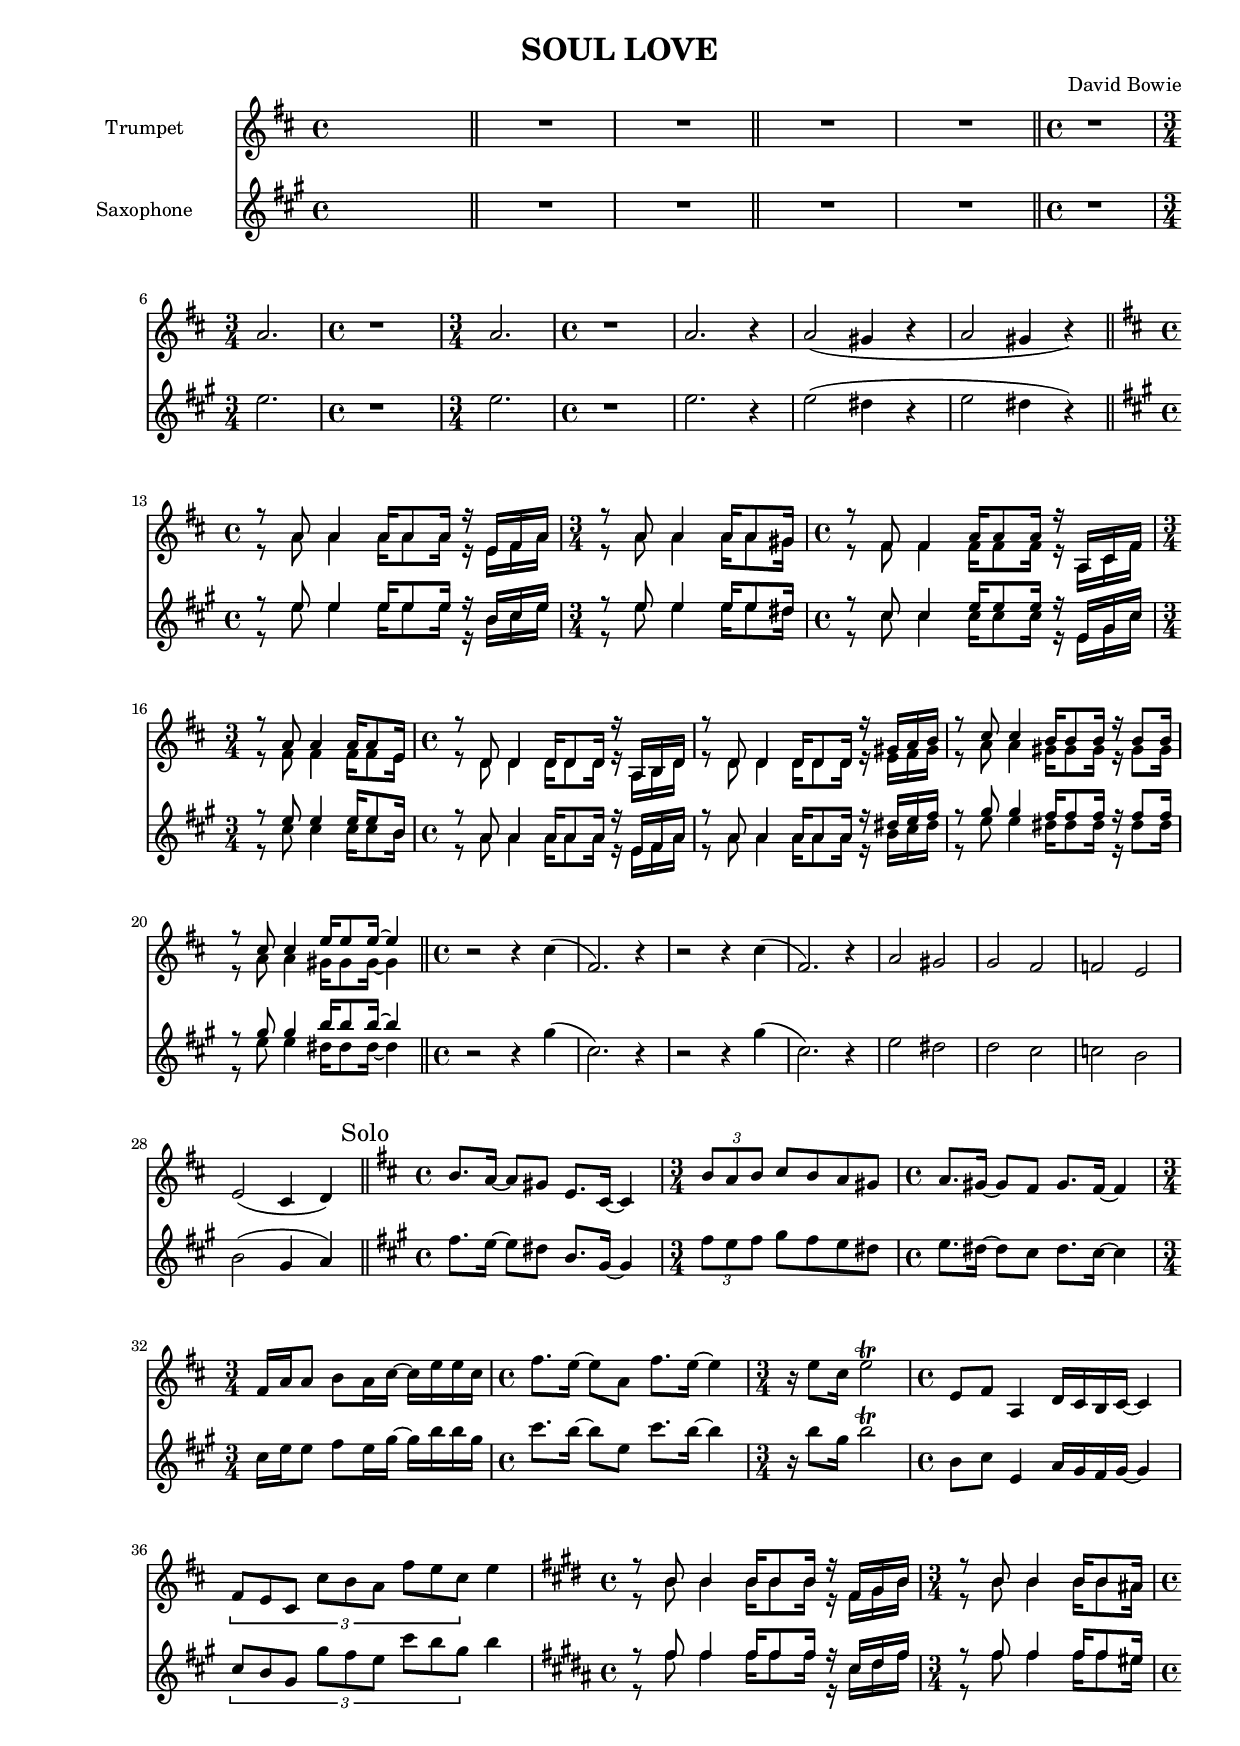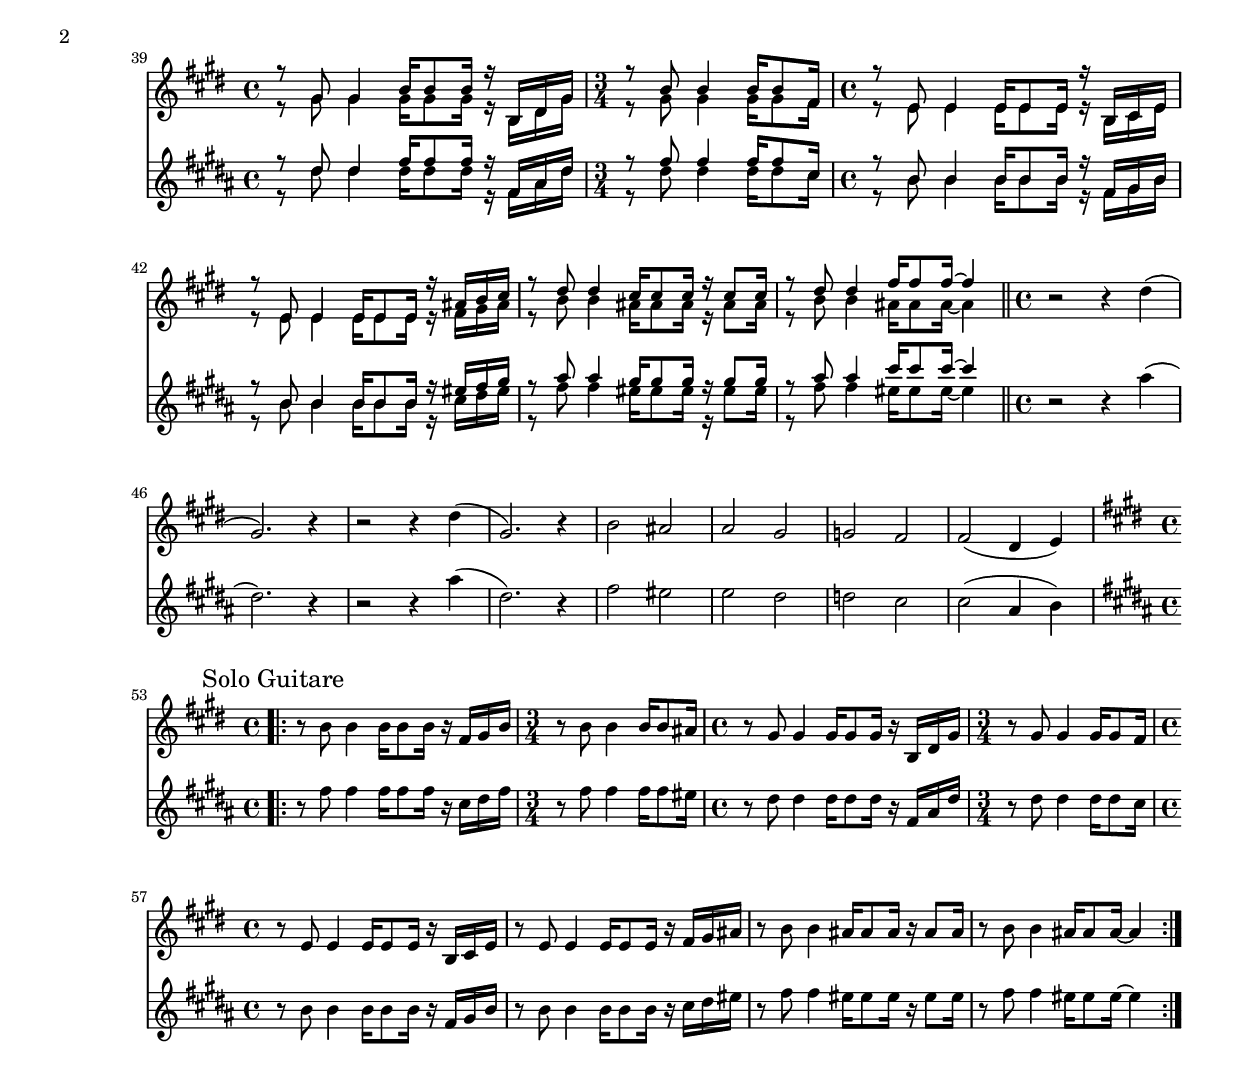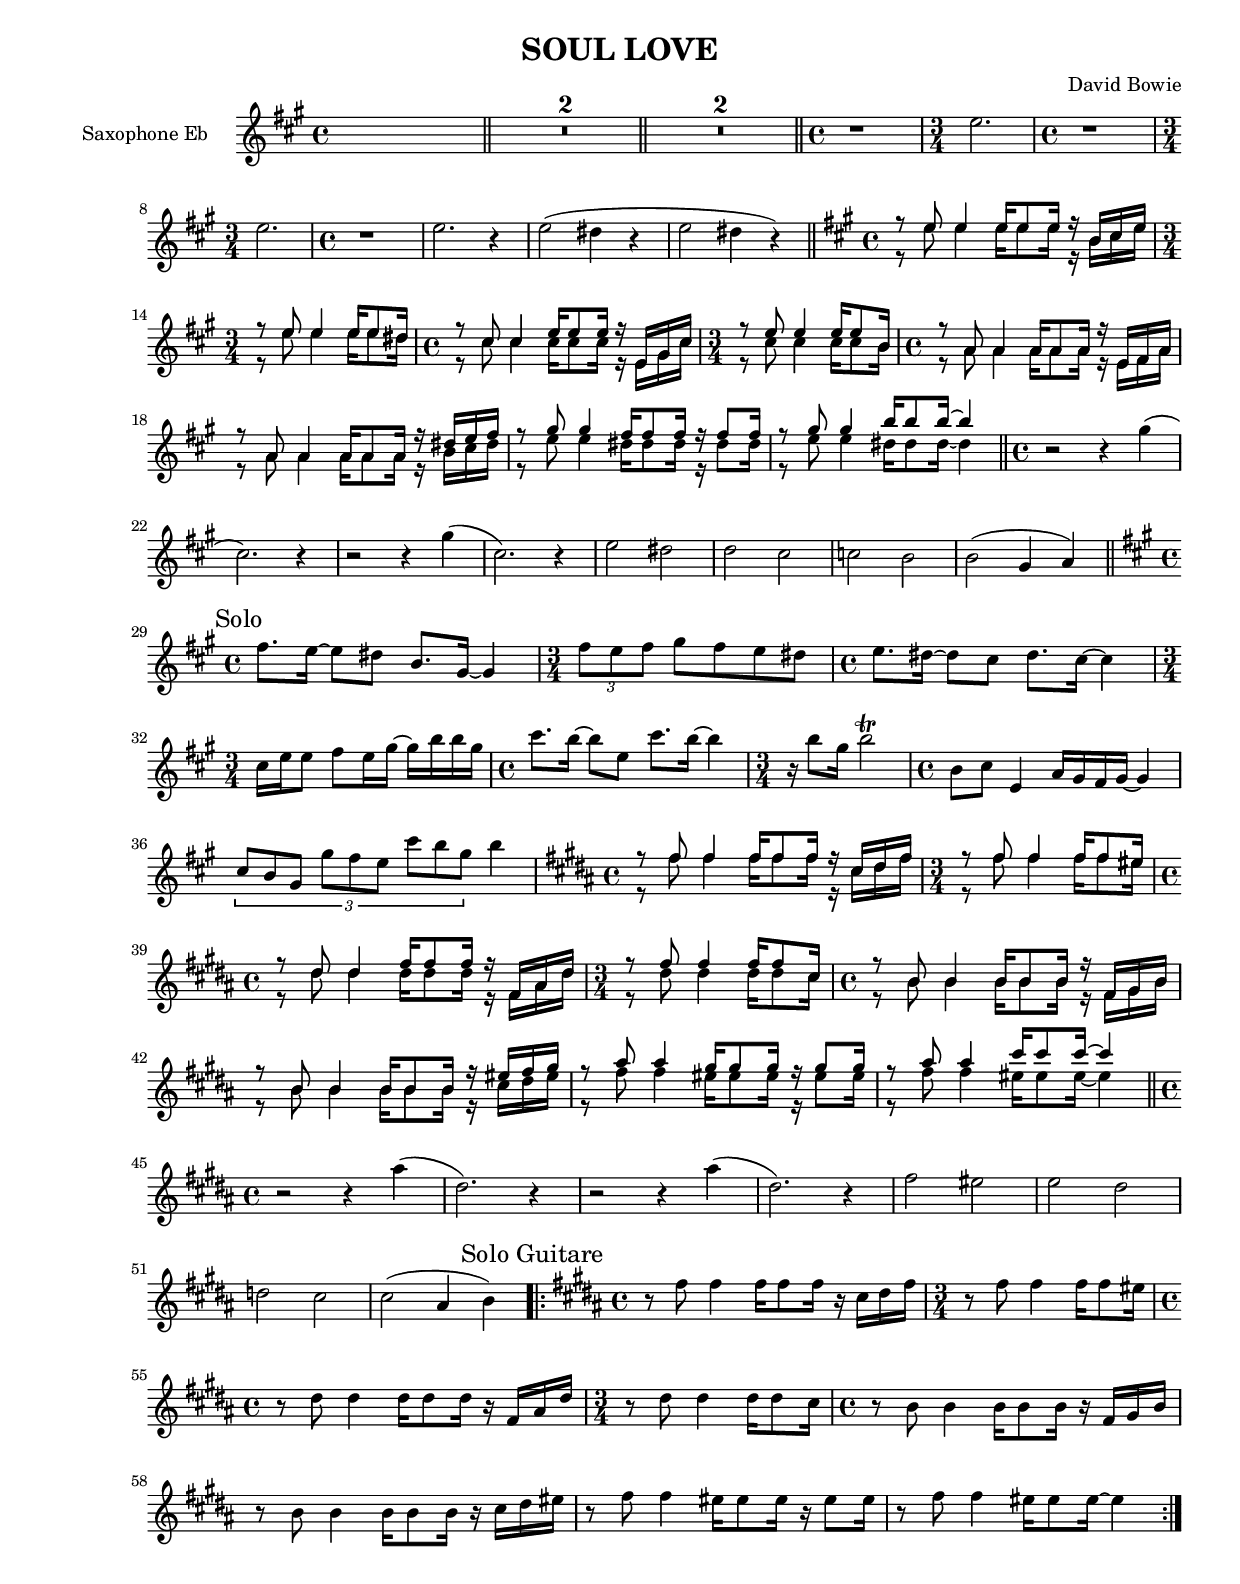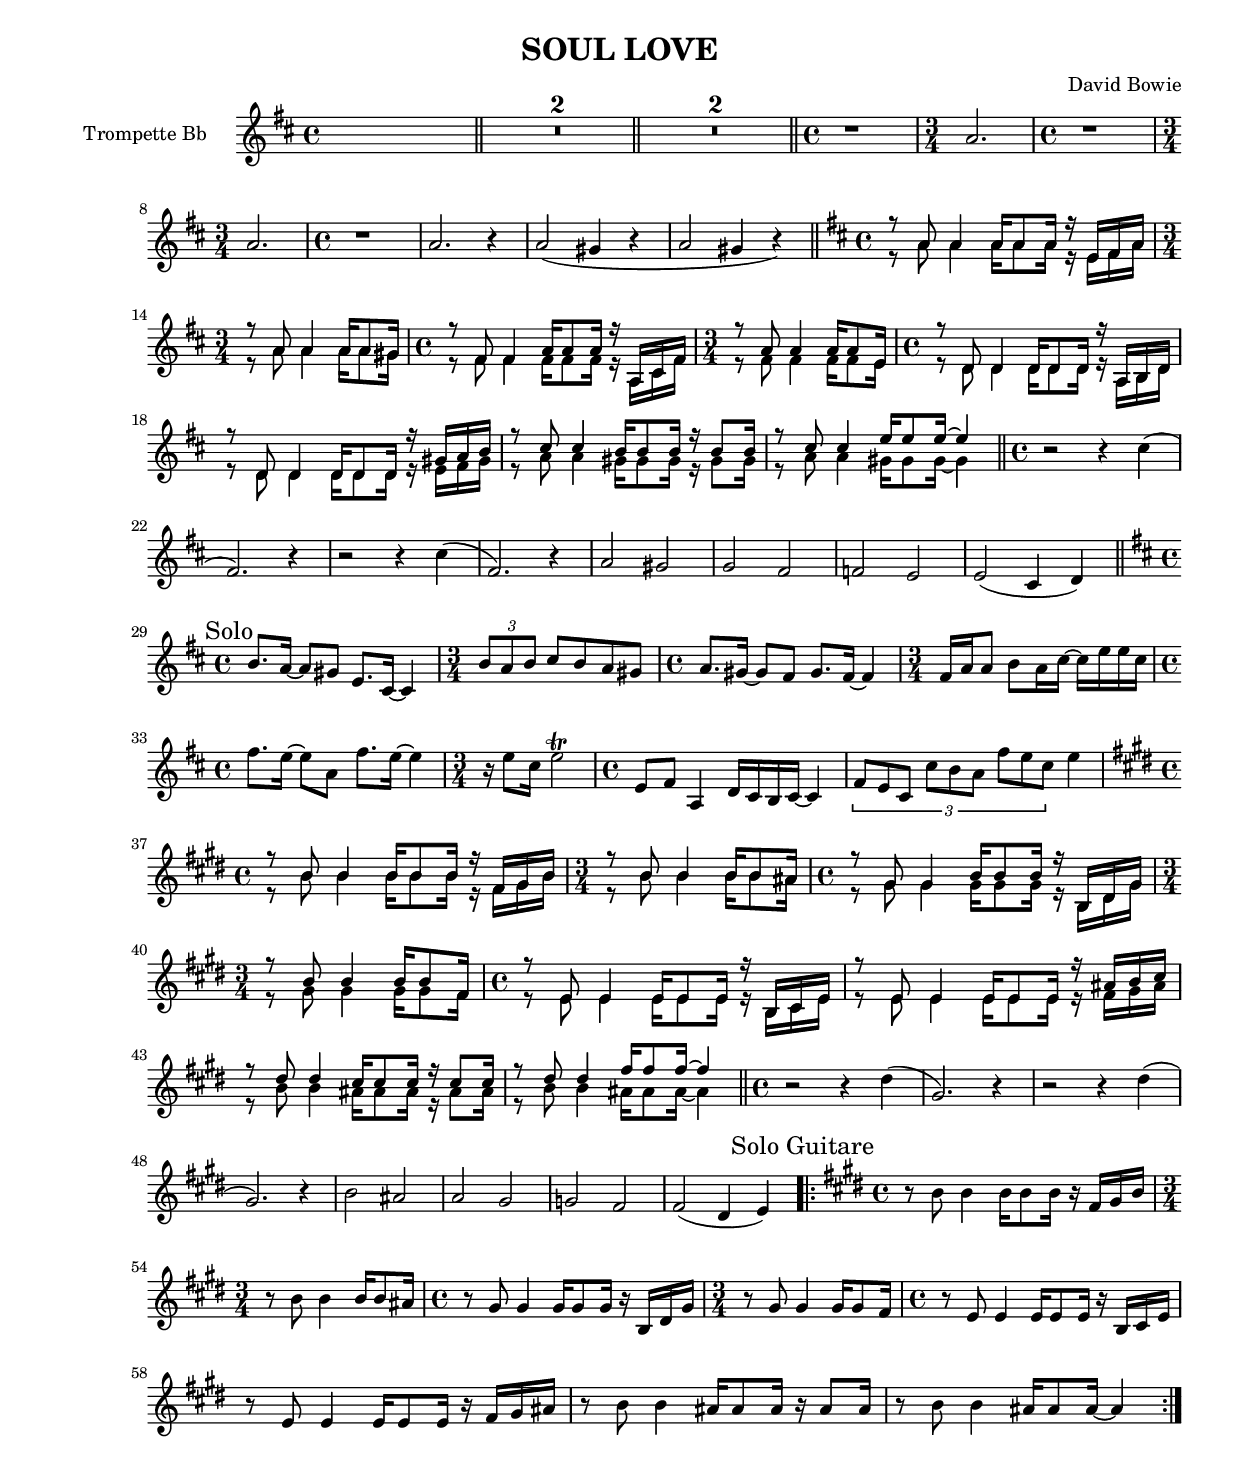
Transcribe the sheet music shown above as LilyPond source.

\version "2.8.7"

%  \paper {
%     #(define dump-extents #t)
%     indent = 10\mm
%     ragged-right = ##t
%  }

\header {
  title = "SOUL LOVE"
  composer = "David Bowie"
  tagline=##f
}

#(set-global-staff-size 17)
\paper {
  indent = 3.0\cm  % space for instrumentName
  short-indent = 1.5\cm  % space for shortInstrumentName
}

%{
***********************
*                     *
* Definition des voix *
*                     *
***********************
%}
backi = {
  \repeat unfold 2 {\time 4/4 r1 \time 3/4 a2. }
  \time 4/4 r1 | a2. r4 |
  a2( gis4 r4 | a2 gis4 r4) |
}

backii = {
  \clef G
  \key d \major
  \time 4/4 r8 a a4 a16 a8 a16 r e fis16 a \time 3/4 r8 a a4 a16 a8 gis16 
  \time 4/4 r8 fis fis4 fis16 fis8 fis16 r a, cis fis \time 3/4 r8 fis fis4 fis16 fis8 e16 
  \time 4/4 r8 d d4 d16 d8 d16 r a b d | r8 d d4 d16 d8 d16 r e fis gis |
  r8 a a4 gis16 gis8 gis16 r gis8 gis16 | r8 a a4 gis16 gis8 gis16~ gis4 
}

backii_alt = {
  \clef G
  \key d \major
  \time 4/4 r8 a a4 a16 a8 a16 r e fis16 a \time 3/4 r8 a a4 a16 a8 gis16 
  \time 4/4 r8 fis fis4 a16 a8 a16 r a, cis fis \time 3/4 r8 a a4 a16 a8 e16 
  \time 4/4 r8 d d4 d16 d8 d16 r a b d | r8 d d4 d16 d8 d16 r gis a b |
  r8 cis cis4 b16 b8 b16 r b8 b16 | r8 cis cis4 e16 e8 e16~ e4 
}

chorus = {
  \time 4/4 r2 r4 cis( | fis,2.) r4 | r2 r4 cis'( | fis,2.) r4 |
  a2 gis | g fis | f e | e( cis4 d) 
}

solo =  {
  \clef G
  \key d \major
  \time 4/4 b'8. a16~ a8 gis e8. cis16~ cis4 \time 3/4 \tuplet 3/2 { b'8 a b } cis8 b a gis 
  \time 4/4 a8. gis16~ gis8 fis gis8. fis16~ fis4 \time 3/4 fis16 a a8 b8 a16 cis~ cis e e cis
  \time 4/4 fis8. e16~ e8 a, fis'8. e16~ e4 \time 3/4 r16 e8 cis16 e2\trill
  \time 4/4 e,8 fis a,4 d16 cis b cis~ cis4 \tuplet 3/2 { fis8 e cis cis' b a fis' e cis } e4
}

% ***** Saxophone *****

saxMusic = \relative c'' {
      \clef G
      \key d \major
      \time 4/4
      \partial 1 {
        s1 \bar"||"
	R1*2 \bar"||" 
	R1*2 \bar"||"
	% Couplet 
	\backi \bar"||"
	<< {
	  \backii_alt
	} \\ {
	  \relative c'' { \backii }
	} >>
	% Chorus
	\bar"||" \chorus \bar"||"
	% Solo
	\mark "Solo"
	\solo
	\transpose c d { \relative c'' {
	  << {
	  \backii_alt
	} \\ {
	  \relative c'' { \backii }
	} >>
	  \bar"||" \chorus
	  % Solo Guitare + Lalalala
	  \mark "Solo Guitare"
	  \repeat "volta" 2 { \relative c'' { \backii } }
	}}
      }
}

%{
**************************
*                        *
* Mise en place des voix *
*                        *
**************************
%}

\book{
  \bookOutputSuffix "Conducteur"
  \header {
      % piece = "I. Introduction"
  }
  \score {
   <<
    <<
     \new Staff \relative c' {
	  \set Staff.instrumentName = #"Trumpet"
	  \set Staff.midiInstrument = #"trumpet"
	   \saxMusic
     }
     >>
     \new StaffGroup = "StaffGroup_strings" <<
             \new Staff = "Staff_Guitar" {
                  \set Staff.instrumentName = #"Saxophone"
                  \set Staff.midiInstrument = #"overdriven guitar"
                  \transpose ees bes {\saxMusic}
              }
     >>
   >>
    \layout { }
    \midi{ \tempo 4 = 180  }
  }
}

\book{
  \bookOutputSuffix "Sax-Eb"
  \header {
      %piece = "I. Introduction"
      %tagline=##f
  }
  \score {
    <<
      \new Staff \relative c' {
	  \set Staff.instrumentName = #"Saxophone Eb"
	  \set Staff.midiInstrument = #"guitar"
	  %\tempo 4=120
	  \compressFullBarRests
	  \transpose ees bes {\saxMusic}
     }
   >>
    \layout { }
  }
}

\book{
  \bookOutputSuffix "Trp-Bb"
  \header {
      %piece = "I. Introduction"
      %tagline=##f
  }
  \score {
    <<
      \new Staff \relative c' {
	  \set Staff.instrumentName = #"Trompette Bb"
	  \set Staff.midiInstrument = #"guitar"
	  %\tempo 4=120
	  \compressFullBarRests
	  \saxMusic
     }
   >>
    \layout { }
  }
}